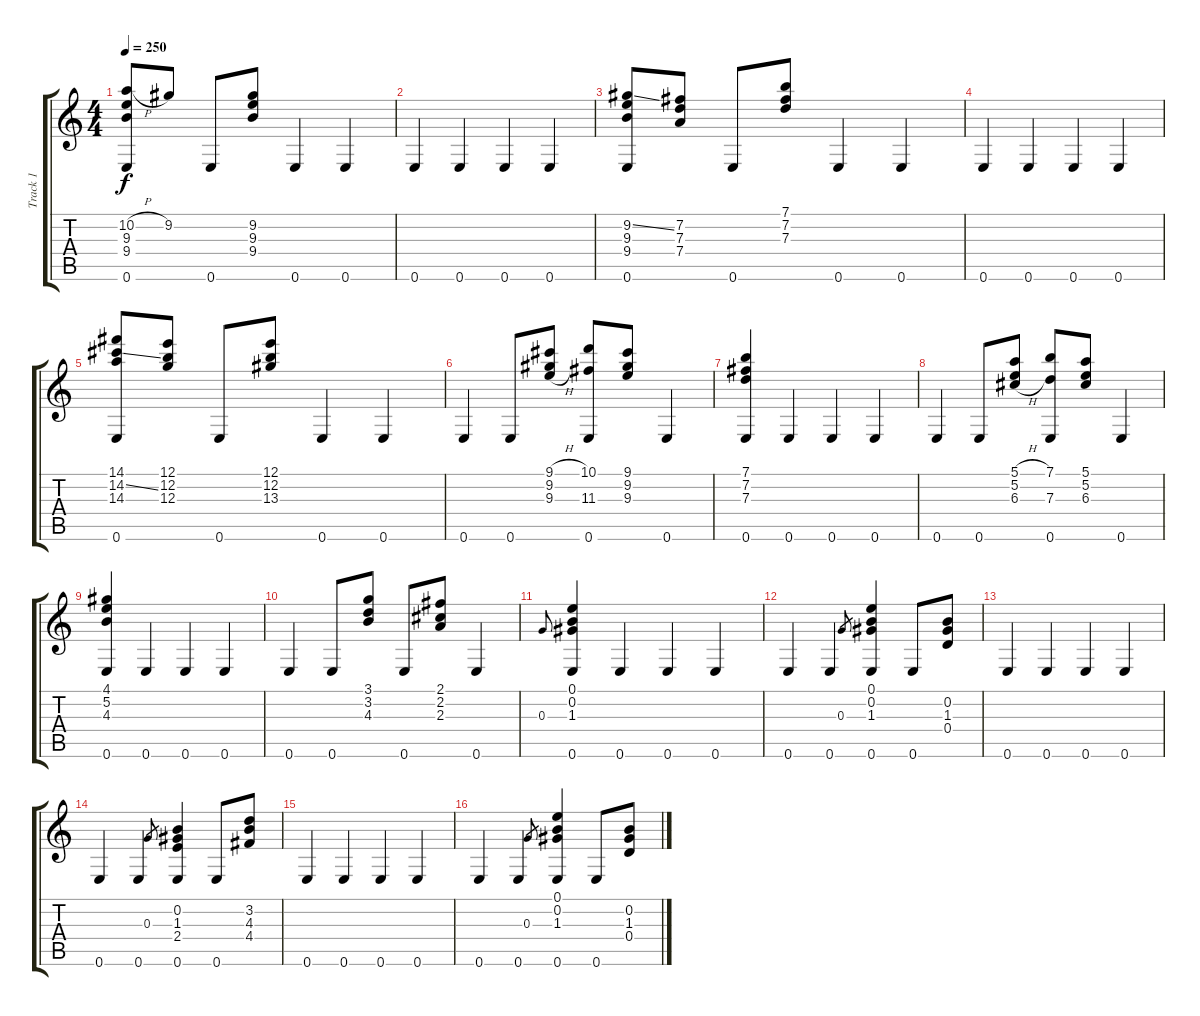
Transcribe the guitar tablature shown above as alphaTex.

\track ("Track 1" "Track 1") {instrument acousticguitarsteel}
\staff {score tabs}
\tuning (E4 B3 G3 D3 A2 E2) {hide}
\ts (4 4)
\tempo 250
\clef g2
\ks c
(10.2{h} 9.3 9.4 0.6).8{dy f} 9.2.8 0.6.8 (9.2 9.3 9.4).8 0.6.4 0.6.4 |
0.6.4 0.6.4 0.6.4 0.6.4 |
(9.2{ss} 9.3 9.4 0.6).8 (7.2 7.3 7.4).8 0.6.8 (7.1 7.2 7.3).8 0.6.4 0.6.4 |
0.6.4 0.6.4 0.6.4 0.6.4 |
(14.1 14.2{ss} 14.3 0.6).8 (12.1 12.2 12.3).8 0.6.8 (12.1 12.2 13.3).8 0.6.4 0.6.4 |
0.6.4 0.6.8 (9.1{h} 9.2 9.3{h}).8 (10.1 11.3 0.6).8 (9.1 9.2 9.3).8 0.6.4 |
(7.1 7.2 7.3 0.6).4 0.6.4 0.6.4 0.6.4 |
0.6.4 0.6.8 (5.1{h} 5.2 6.3{h}).8 (7.1 7.3 0.6).8 (5.1 5.2 6.3).8 0.6.4 |
(4.1 5.2 4.3 0.6).4 0.6.4 0.6.4 0.6.4 |
0.6.4 0.6.8 (3.1 3.2 4.3).8 0.6.8 (2.1 2.2 2.3).8 0.6.4 |
0.3.8{gr onbeat} (0.1 0.2 1.3 0.6).4 0.6.4 0.6.4 0.6.4 |
0.6.4 0.6.4 0.3.8{gr} (0.1 0.2 1.3 0.6).4 0.6.8 (0.2 1.3 0.4).8 |
0.6.4 0.6.4 0.6.4 0.6.4 |
0.6.4 0.6.4 0.3.8{gr} (0.2 1.3 2.4 0.6).4 0.6.8 (3.2 4.3 4.4).8 |
0.6.4 0.6.4 0.6.4 0.6.4 |
0.6.4 0.6.4 0.3.8{gr} (0.1 0.2 1.3 0.6).4 0.6.8 (0.2 1.3 0.4).8
